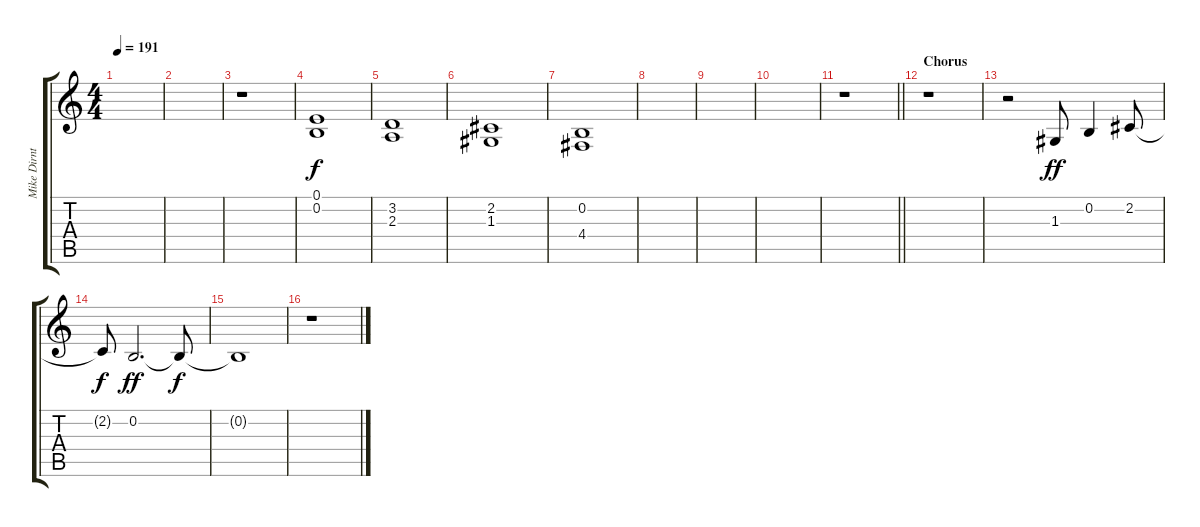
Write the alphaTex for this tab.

\track ("Mike Dirnt (Back Vocals)" "Mike Dirnt") {instrument sopranosax}
\staff {score tabs}
\tuning (E4 B3 G3 D3 A2 E2) {hide}
\ts (4 4)
\tempo 191
\clef g2
\ks c
|
|
r.1 |
(0.1 0.2).1 |
(3.2 2.3).1 |
(2.2 1.3).1 |
(0.2 4.4).1 |
|
|
|
\barLineRight lightlight
r.1 |
\section ("" "Chorus")
r.1 |
r.2 1.3.8{dy ff} 0.2.4 2.2.8 |
2.2{t}.8{dy f} 0.2.2{d dy ff} 0.2{t}.8{dy f} |
0.2{t}.1 |
r.1
